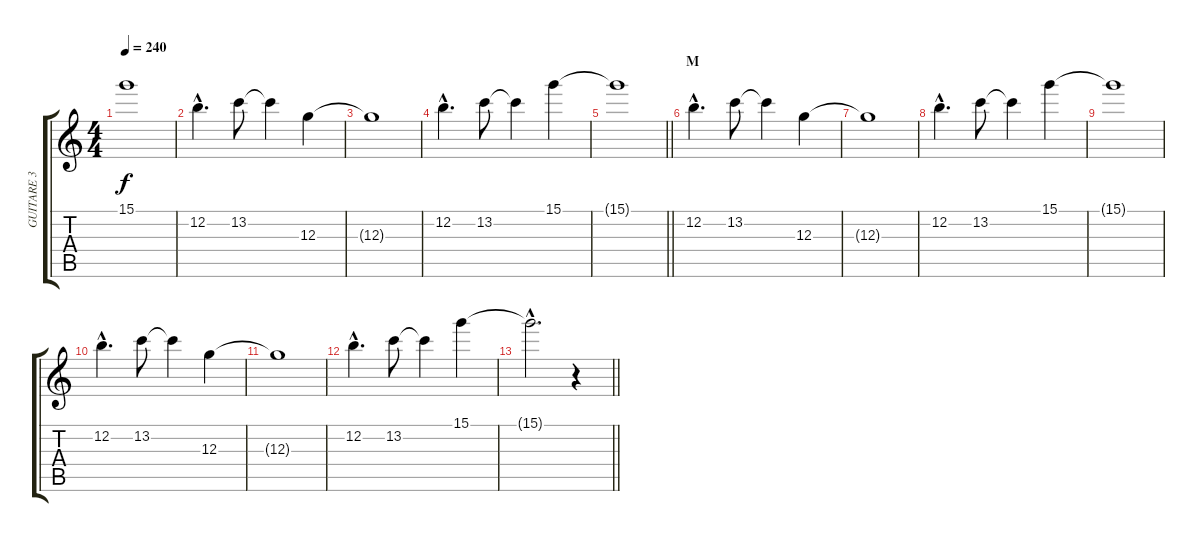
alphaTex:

\track ("GUITARE 3" "GUITARE 3") {instrument distortionguitar}
\staff {score tabs}
\tuning (E4 B3 G3 D3 A2 E2) {hide}
\ts (4 4)
\tempo 240
\clef g2
\ks c
15.1{t}.1{dy f} |
12.2{hac}.4{d} 13.2.8 13.2{t}.4 12.3.4 |
12.3{t}.1 |
12.2{hac}.4{d} 13.2.8 13.2{t}.4 15.1.4 |
\barLineRight lightlight
15.1{t}.1 |
\section ("" "M")
12.2{hac}.4{d volume 12 balance 13 instrument distortionguitar} 13.2.8 13.2{t}.4 12.3.4 |
12.3{t}.1 |
12.2{hac}.4{d} 13.2.8 13.2{t}.4 15.1.4 |
15.1{t}.1 |
12.2{hac}.4{d} 13.2.8 13.2{t}.4 12.3.4 |
12.3{t}.1 |
12.2{hac}.4{d} 13.2.8 13.2{t}.4 15.1.4 |
\barLineRight lightlight
15.1{hac t}.2{d} r.4
